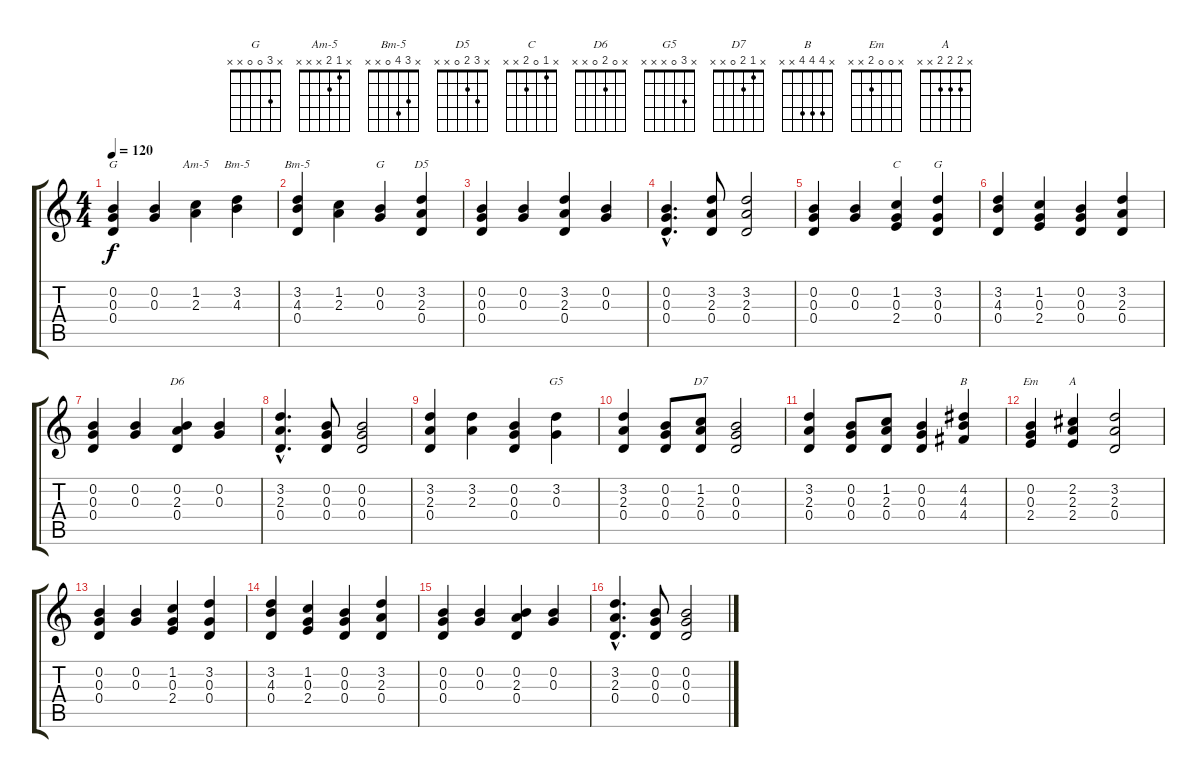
\track "" {instrument acousticguitarnylon}
\staff {score tabs}
\tuning (E4 B3 G3 D3 A2 E2) {hide}
\chord ("G" x 0 0 0 x x)
\chord ("Am-5" x 1 2 x x x)
\chord ("Bm-5" x 3 4 x x x)
\chord ("Bm-5" x 3 4 0 x x)
\chord ("G" x 0 0 x x x)
\chord ("D5" x 3 2 0 x x)
\chord ("C" x 1 0 2 x x)
\chord ("G" x 3 0 0 x x)
\chord ("D6" x 0 2 0 x x)
\chord ("G5" x 3 0 x x x)
\chord ("D7" x 1 2 0 x x)
\chord ("B" x 4 4 4 x x)
\chord ("Em" x 0 0 2 x x)
\chord ("A" x 2 2 2 x x)
\ts (4 4)
\tempo 120
\clef g2
\ks c
(0.2 0.3 0.4).4{ch "G" dy f instrument acousticguitarnylon} (0.2 0.3).4 (1.2 2.3).4{ch "Am-5"} (3.2 4.3).4{ch "Bm-5"} |
(3.2 4.3 0.4).4{ch "Bm-5"} (1.2 2.3).4 (0.2 0.3).4{ch "G"} (3.2 2.3 0.4).4{ch "D5"} |
(0.2 0.3 0.4).4 (0.2 0.3).4 (3.2 2.3 0.4).4 (0.2 0.3).4 |
(0.2{hac} 0.3{hac} 0.4{hac}).4{d} (3.2 2.3 0.4).8 (3.2 2.3 0.4).2 |
(0.2 0.3 0.4).4 (0.2 0.3).4 (1.2 0.3 2.4).4{ch "C"} (3.2 0.3 0.4).4{ch "G"} |
(3.2 4.3 0.4).4 (1.2 0.3 2.4).4 (0.2 0.3 0.4).4 (3.2 2.3 0.4).4 |
(0.2 0.3 0.4).4 (0.2 0.3).4 (0.2 2.3 0.4).4{ch "D6"} (0.2 0.3).4 |
(3.2{hac} 2.3{hac} 0.4{hac}).4{d} (0.2 0.3 0.4).8 (0.2 0.3 0.4).2 |
(3.2 2.3 0.4).4 (3.2 2.3).4 (0.2 0.3 0.4).4 (3.2 0.3).4{ch "G5"} |
(3.2 2.3 0.4).4 (0.2 0.3 0.4).8 (1.2 2.3 0.4).8{ch "D7"} (0.2 0.3 0.4).2 |
(3.2 2.3 0.4).4 (0.2 0.3 0.4).8 (1.2 2.3 0.4).8 (0.2 0.3 0.4).4 (4.2 4.3 4.4).4{ch "B"} |
(0.2 0.3 2.4).4{ch "Em"} (2.2 2.3 2.4).4{ch "A"} (3.2 2.3 0.4).2 |
(0.2 0.3 0.4).4 (0.2 0.3).4 (1.2 0.3 2.4).4 (3.2 0.3 0.4).4 |
(3.2 4.3 0.4).4 (1.2 0.3 2.4).4 (0.2 0.3 0.4).4 (3.2 2.3 0.4).4 |
(0.2 0.3 0.4).4 (0.2 0.3).4 (0.2 2.3 0.4).4 (0.2 0.3).4 |
(3.2{hac} 2.3{hac} 0.4{hac}).4{d} (0.2 0.3 0.4).8 (0.2 0.3 0.4).2
